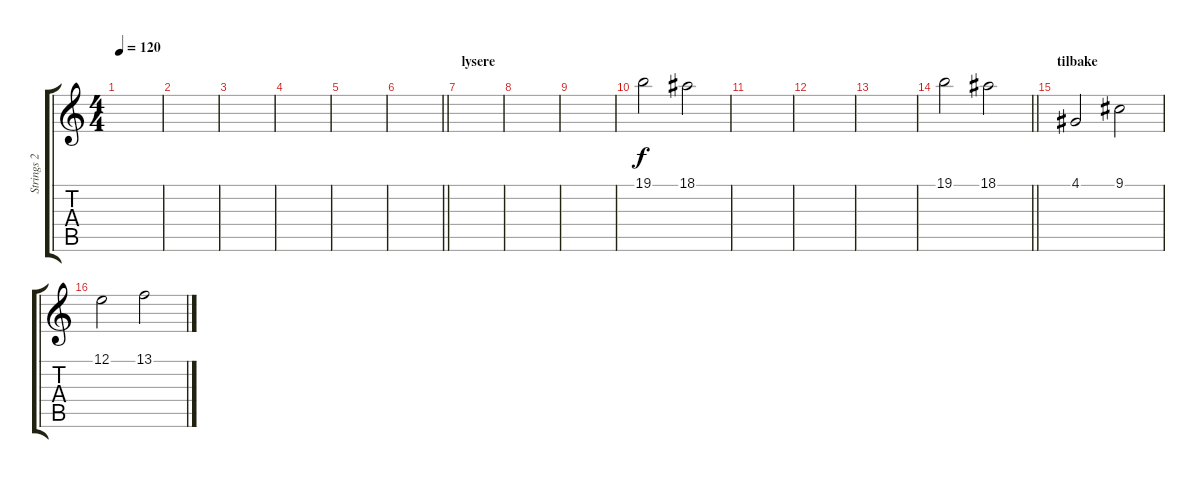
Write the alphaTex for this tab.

\track ("Strings 2" "Strings 2") {instrument stringensemble1}
\staff {score tabs}
\tuning (E4 B3 G3 D3 A2 E2) {hide}
\ts (4 4)
\tempo 120
\clef g2
\ks c
|
|
|
|
|
\barLineRight lightlight
|
\section ("" "lysere")
|
|
|
19.1.2 18.1.2 |
|
|
|
\barLineRight lightlight
19.1.2 18.1.2 |
\section ("" "tilbake")
4.1.2 9.1.2 |
12.1.2 13.1.2
